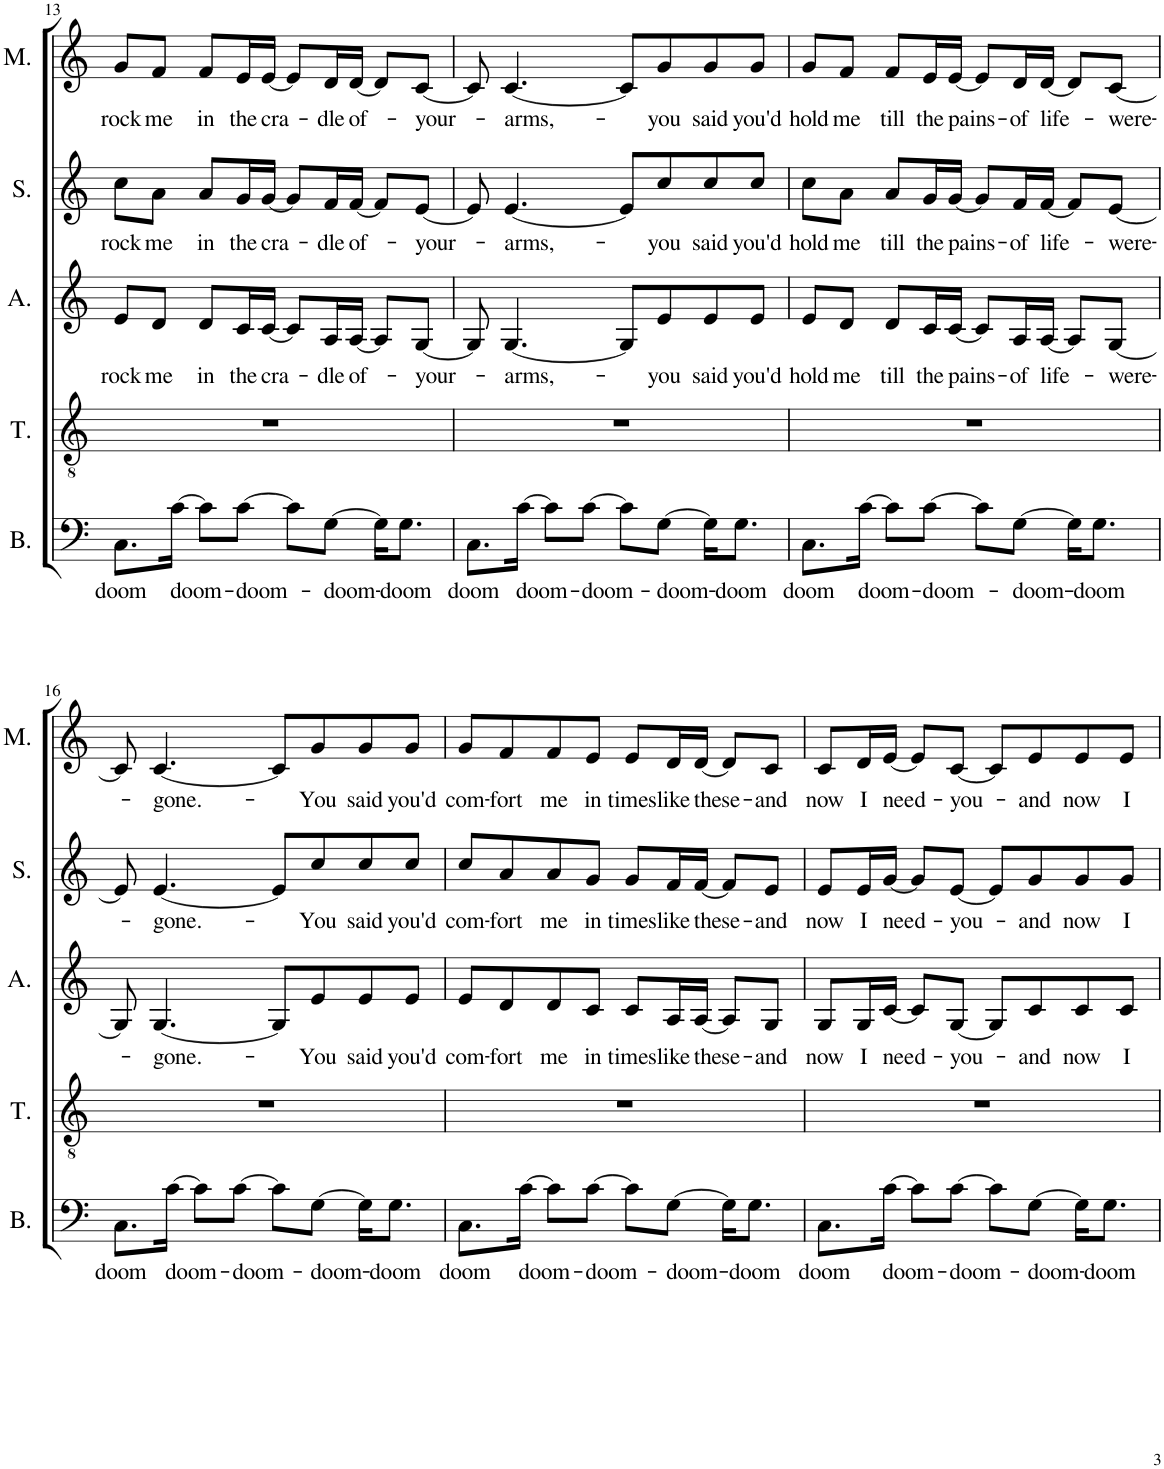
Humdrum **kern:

**kern	**text	**kern	**kern	**text	**kern	**text	**kern	**text
*part5	*part5	*part4	*part3	*part3	*part2	*part2	*part1	*part1
*staff5	*staff5	*staff4	*staff3	*staff3	*staff2	*staff2	*staff1	*staff1
*I"Bass	*	*I"Tenor	*I"Alto	*	*I"Soprano	*	*I"Melody	*
*I'B.	*	*I'T.	*I'A.	*	*I'S.	*	*I'M.	*
!!LO:PB:g=z
*clefF4	*	*clefGv2	*clefG2	*	*clefG2	*	*clefG2	*
*k[]	*	*k[]	*k[]	*	*k[]	*	*k[]	*
*M4/4	*	*M4/4	*M4/4	*	*M4/4	*	*M4/4	*
=13	=13	=13	=13	=13	=13	=13	=13	=13
!	!LO:LY:b	!	!	!LO:LY:b	!	!LO:LY:b	!	!LO:LY:b
8.C\L	doom	1r	8e/L	rock	8cc\L	rock	8g/L	rock
!	!	!	!	!LO:LY:b	!	!LO:LY:b	!	!LO:LY:b
.	.	.	8d/J	me	8a\J	me	8f/J	me
!	!LO:LY:b	!	!	!	!	!	!	!
[16c\Jk	doom-	.	.	.	.	.	.	.
!	!	!	!	!LO:LY:b	!	!LO:LY:b	!	!LO:LY:b
8c\L]	.	.	8d/L	in	8a/L	in	8f/L	in
!	!LO:LY:b	!	!	!LO:LY:b	!	!LO:LY:b	!	!LO:LY:b
[8c\J	-doom-	.	16c/L	the	16g/L	the	16e/L	the
!	!	!	!	!LO:LY:b	!	!LO:LY:b	!	!LO:LY:b
.	.	.	[16c/JJ	cra-	[16g/JJ	cra-	[16e/JJ	cra-
8c\L]	.	.	8c/L]	.	8g/L]	.	8e/L]	.
!	!LO:LY:b	!	!	!LO:LY:b	!	!LO:LY:b	!	!LO:LY:b
[8G\J	-doom-	.	16A/L	-dle	16f/L	-dle	16d/L	-dle
!	!	!	!	!LO:LY:b	!	!LO:LY:b	!	!LO:LY:b
.	.	.	[16A/JJ	of-	[16f/JJ	of-	[16d/JJ	of-
16G\KL]	.	.	8A/L]	.	8f/L]	.	8d/L]	.
!	!LO:LY:b	!	!	!	!	!	!	!
8.G\J	-doom	.	.	.	.	.	.	.
!	!	!	!	!LO:LY:b	!	!LO:LY:b	!	!LO:LY:b
.	.	.	[8G/J	-your-	[8e/J	-your-	[8c/J	-your-
=14	=14	=14	=14	=14	=14	=14	=14	=14
!	!LO:LY:b	!	!	!	!	!	!	!
8.C\L	doom	1r	8G/]	.	8e/]	.	8c/]	.
!	!	!	!	!LO:LY:b	!	!LO:LY:b	!	!LO:LY:b
.	.	.	[4.G/	-arms,-	[4.e/	-arms,-	[4.c/	-arms,-
!	!LO:LY:b	!	!	!	!	!	!	!
[16c\Jk	doom-	.	.	.	.	.	.	.
8c\L]	.	.	.	.	.	.	.	.
!	!LO:LY:b	!	!	!	!	!	!	!
[8c\J	-doom-	.	.	.	.	.	.	.
8c\L]	.	.	8G/L]	.	8e/L]	.	8c/L]	.
!	!LO:LY:b	!	!	!LO:LY:b	!	!LO:LY:b	!	!LO:LY:b
[8G\J	-doom-	.	8e/	-you	8cc/	-you	8g/	-you
!	!	!	!	!LO:LY:b	!	!LO:LY:b	!	!LO:LY:b
16G\KL]	.	.	8e/	said	8cc/	said	8g/	said
!	!LO:LY:b	!	!	!	!	!	!	!
8.G\J	-doom	.	.	.	.	.	.	.
!	!	!	!	!LO:LY:b	!	!LO:LY:b	!	!LO:LY:b
.	.	.	8e/J	you'd	8cc/J	you'd	8g/J	you'd
=15	=15	=15	=15	=15	=15	=15	=15	=15
!	!LO:LY:b	!	!	!LO:LY:b	!	!LO:LY:b	!	!LO:LY:b
8.C\L	doom	1r	8e/L	hold	8cc\L	hold	8g/L	hold
!	!	!	!	!LO:LY:b	!	!LO:LY:b	!	!LO:LY:b
.	.	.	8d/J	me	8a\J	me	8f/J	me
!	!LO:LY:b	!	!	!	!	!	!	!
[16c\Jk	doom-	.	.	.	.	.	.	.
!	!	!	!	!LO:LY:b	!	!LO:LY:b	!	!LO:LY:b
8c\L]	.	.	8d/L	till	8a/L	till	8f/L	till
!	!LO:LY:b	!	!	!LO:LY:b	!	!LO:LY:b	!	!LO:LY:b
[8c\J	-doom-	.	16c/L	the	16g/L	the	16e/L	the
!	!	!	!	!LO:LY:b	!	!LO:LY:b	!	!LO:LY:b
.	.	.	[16c/JJ	pains-	[16g/JJ	pains-	[16e/JJ	pains-
8c\L]	.	.	8c/L]	.	8g/L]	.	8e/L]	.
!	!LO:LY:b	!	!	!LO:LY:b	!	!LO:LY:b	!	!LO:LY:b
[8G\J	-doom-	.	16A/L	-of	16f/L	-of	16d/L	-of
!	!	!	!	!LO:LY:b	!	!LO:LY:b	!	!LO:LY:b
.	.	.	[16A/JJ	life-	[16f/JJ	life-	[16d/JJ	life-
16G\KL]	.	.	8A/L]	.	8f/L]	.	8d/L]	.
!	!LO:LY:b	!	!	!	!	!	!	!
8.G\J	-doom	.	.	.	.	.	.	.
!	!	!	!	!LO:LY:b	!	!LO:LY:b	!	!LO:LY:b
.	.	.	[8G/J	-were-	[8e/J	-were-	[8c/J	-were-
!!LO:LB:g=z
=16	=16	=16	=16	=16	=16	=16	=16	=16
!	!LO:LY:b	!	!	!	!	!	!	!
8.C\L	doom	1r	8G/]	.	8e/]	.	8c/]	.
!	!	!	!	!LO:LY:b	!	!LO:LY:b	!	!LO:LY:b
.	.	.	[4.G/	-gone.-	[4.e/	-gone.-	[4.c/	-gone.-
!	!LO:LY:b	!	!	!	!	!	!	!
[16c\Jk	doom-	.	.	.	.	.	.	.
8c\L]	.	.	.	.	.	.	.	.
!	!LO:LY:b	!	!	!	!	!	!	!
[8c\J	-doom-	.	.	.	.	.	.	.
8c\L]	.	.	8G/L]	.	8e/L]	.	8c/L]	.
!	!LO:LY:b	!	!	!LO:LY:b	!	!LO:LY:b	!	!LO:LY:b
[8G\J	-doom-	.	8e/	-You	8cc/	-You	8g/	-You
!	!	!	!	!LO:LY:b	!	!LO:LY:b	!	!LO:LY:b
16G\KL]	.	.	8e/	said	8cc/	said	8g/	said
!	!LO:LY:b	!	!	!	!	!	!	!
8.G\J	-doom	.	.	.	.	.	.	.
!	!	!	!	!LO:LY:b	!	!LO:LY:b	!	!LO:LY:b
.	.	.	8e/J	you'd	8cc/J	you'd	8g/J	you'd
=17	=17	=17	=17	=17	=17	=17	=17	=17
!	!LO:LY:b	!	!	!LO:LY:b	!	!LO:LY:b	!	!LO:LY:b
8.C\L	doom	1r	8e/L	com-	8cc/L	com-	8g/L	com-
!	!	!	!	!LO:LY:b	!	!LO:LY:b	!	!LO:LY:b
.	.	.	8d/	-fort	8a/	-fort	8f/	-fort
!	!LO:LY:b	!	!	!	!	!	!	!
[16c\Jk	doom-	.	.	.	.	.	.	.
!	!	!	!	!LO:LY:b	!	!LO:LY:b	!	!LO:LY:b
8c\L]	.	.	8d/	me	8a/	me	8f/	me
!	!LO:LY:b	!	!	!LO:LY:b	!	!LO:LY:b	!	!LO:LY:b
[8c\J	-doom-	.	8c/J	in	8g/J	in	8e/J	in
!	!	!	!	!LO:LY:b	!	!LO:LY:b	!	!LO:LY:b
8c\L]	.	.	8c/L	times	8g/L	times	8e/L	times
!	!LO:LY:b	!	!	!LO:LY:b	!	!LO:LY:b	!	!LO:LY:b
[8G\J	-doom-	.	16A/L	like	16f/L	like	16d/L	like
!	!	!	!	!LO:LY:b	!	!LO:LY:b	!	!LO:LY:b
.	.	.	[16A/JJ	these-	[16f/JJ	these-	[16d/JJ	these-
16G\KL]	.	.	8A/L]	.	8f/L]	.	8d/L]	.
!	!LO:LY:b	!	!	!	!	!	!	!
8.G\J	-doom	.	.	.	.	.	.	.
!	!	!	!	!LO:LY:b	!	!LO:LY:b	!	!LO:LY:b
.	.	.	8G/J	-and	8e/J	-and	8c/J	-and
=18	=18	=18	=18	=18	=18	=18	=18	=18
!	!LO:LY:b	!	!	!LO:LY:b	!	!LO:LY:b	!	!LO:LY:b
8.C\L	doom	1r	8G/L	now	8e/L	now	8c/L	now
!	!	!	!	!LO:LY:b	!	!LO:LY:b	!	!LO:LY:b
.	.	.	16G/L	I	16e/L	I	16d/L	I
!	!LO:LY:b	!	!	!LO:LY:b	!	!LO:LY:b	!	!LO:LY:b
[16c\Jk	doom-	.	[16c/JJ	need-	[16g/JJ	need-	[16e/JJ	need-
8c\L]	.	.	8c/L]	.	8g/L]	.	8e/L]	.
!	!LO:LY:b	!	!	!LO:LY:b	!	!LO:LY:b	!	!LO:LY:b
[8c\J	-doom-	.	[8G/J	-you-	[8e/J	-you-	[8c/J	-you-
8c\L]	.	.	8G/L]	.	8e/L]	.	8c/L]	.
!	!LO:LY:b	!	!	!LO:LY:b	!	!LO:LY:b	!	!LO:LY:b
[8G\J	-doom-	.	8c/	-and	8g/	-and	8e/	-and
!	!	!	!	!LO:LY:b	!	!LO:LY:b	!	!LO:LY:b
16G\KL]	.	.	8c/	now	8g/	now	8e/	now
!	!LO:LY:b	!	!	!	!	!	!	!
8.G\J	-doom	.	.	.	.	.	.	.
!	!	!	!	!LO:LY:b	!	!LO:LY:b	!	!LO:LY:b
.	.	.	8c/J	I	8g/J	I	8e/J	I
=	=	=	=	=	=	=	=	=
*-	*-	*-	*-	*-	*-	*-	*-	*-
